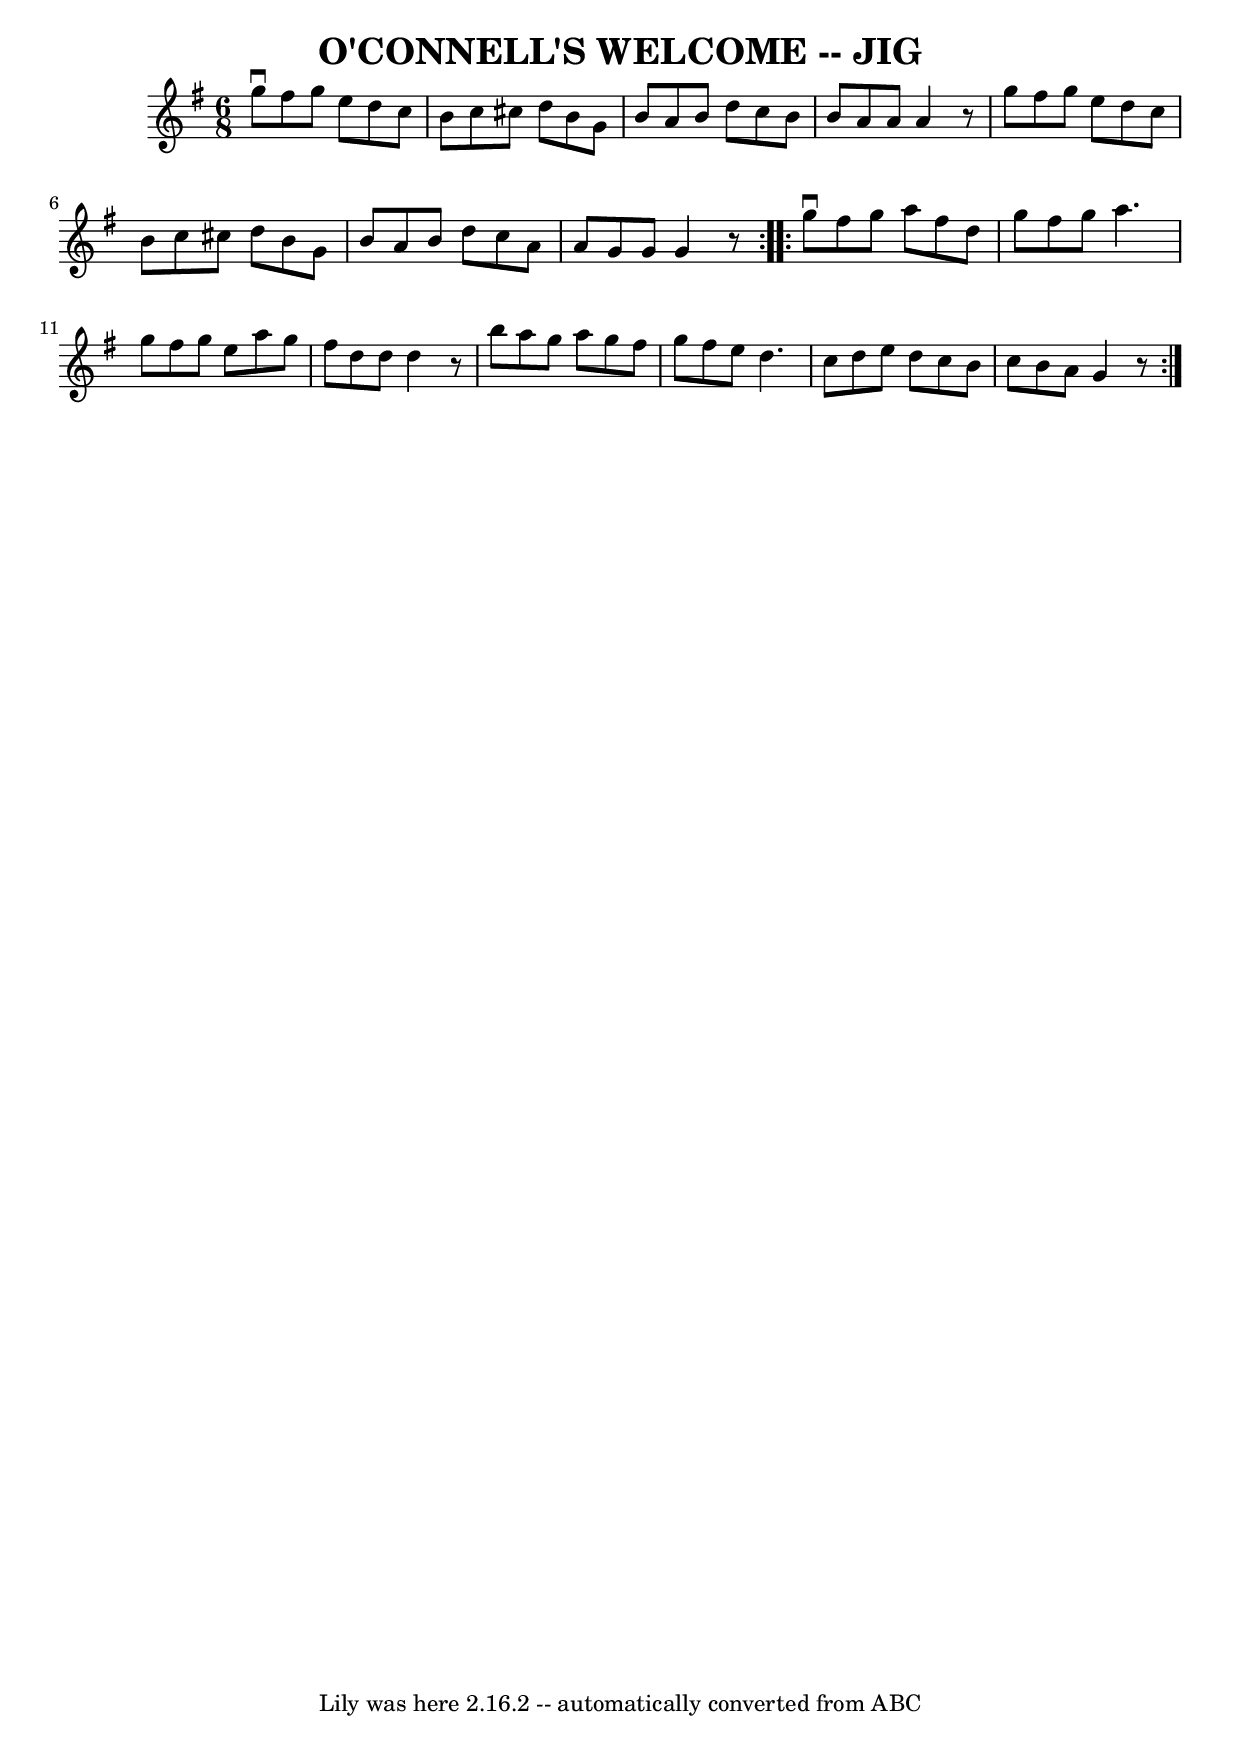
\version "2.16.2"
\include "Mammoth.ily"
\header {
  %% book = "Ryan's Mammoth Collection of Fiddle Tunes"
  crossRefNumber = "1"
  footnotes = ""
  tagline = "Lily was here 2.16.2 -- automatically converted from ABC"
  title = "O'CONNELL'S WELCOME -- JIG"

}
voicedefault =  {



  \repeat volta 2 {

    \time 6/8 
    \key g \major
    g''8^\downbow fis''8 g''8 e''8 d''8         c''8     |
    b'8 c''8 cis''8 d''8 b'8 g'8    |
         b'8 a'8 b'8 d''8 c''8 b'8     |
    b'8 a'8 a'8 a'4      r8        |
    g''8 fis''8 g''8 e''8 d''8 c''8     |
    b'8 c''8 cis''8 d''8 b'8 g'8    |
    b'8 a'8      b'8 d''8 c''8 a'8     |
    a'8 g'8 g'8 g'4    r8   
  }  
  
  \repeat volta 2 {
    g''8^\downbow fis''8 g''8 a''8 fis''8         d''8     |
    g''8 fis''8 g''8 a''4.    |
    g''8 fis''8      g''8 e''8 a''8 g''8     |
    fis''8 d''8 d''8 d''4         r8        |
    b''8 a''8 g''8 a''8 g''8 fis''8    |
         g''8 fis''8 e''8 d''4.     |
    c''8 d''8 e''8 d''8         c''8 b'8     |
    c''8 b'8 a'8 g'4    r8   
  }   

}

\score{
  <<

    \context Staff="default"
    {
      \voicedefault 
      
    }

  >>
  \layout {
    
  }
  \midi {
  }

}
